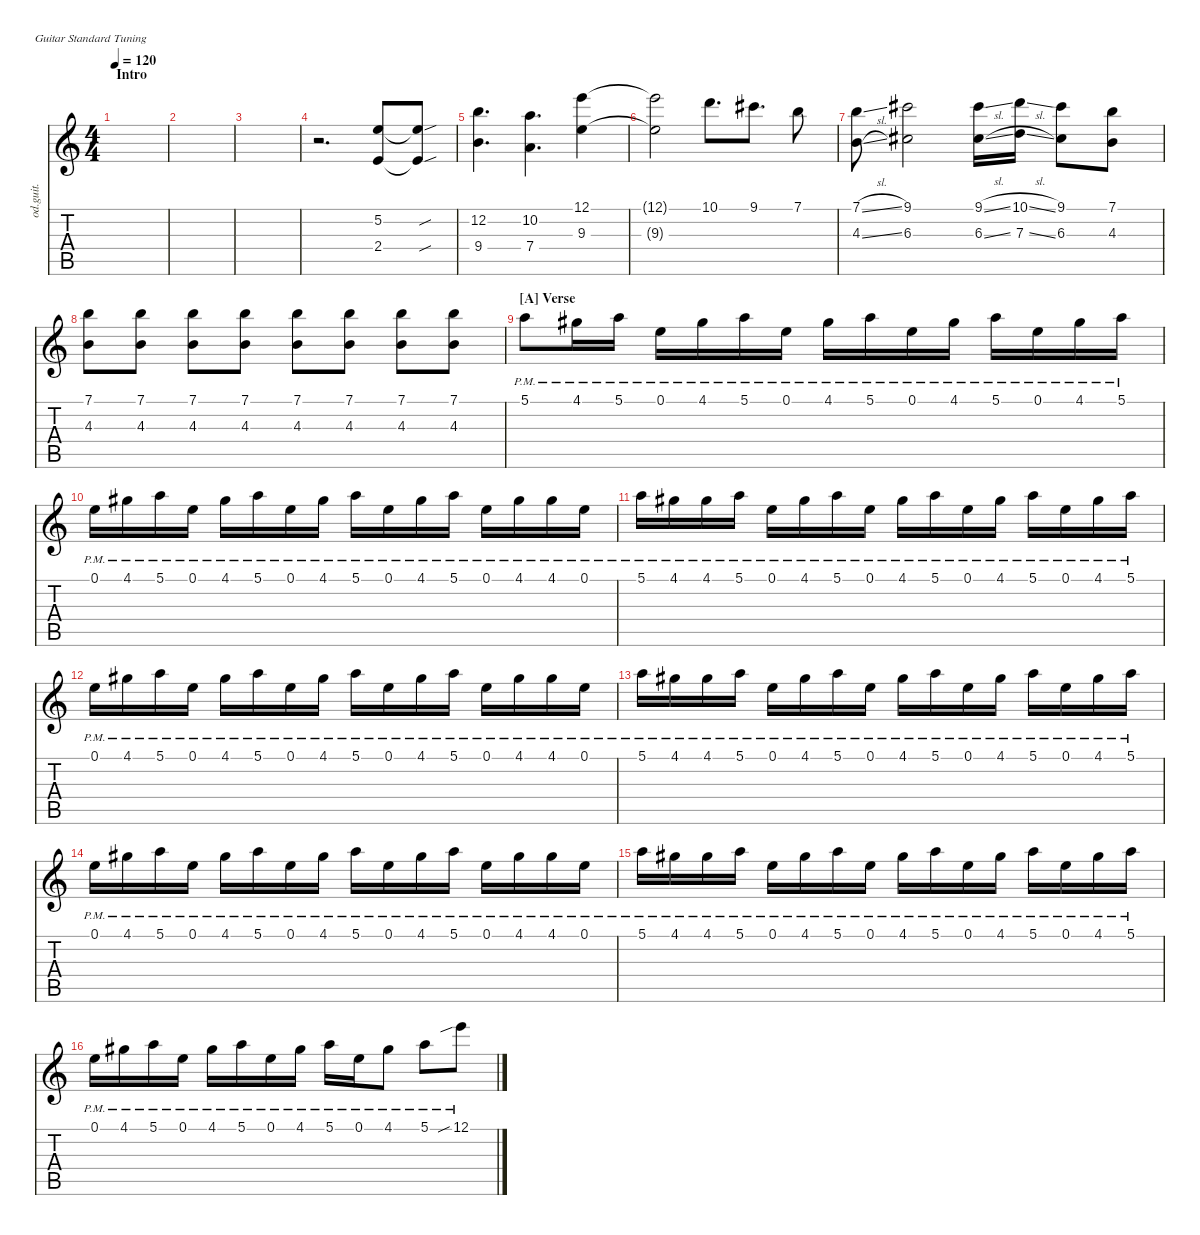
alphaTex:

\defaultSystemsLayout 4
\hideDynamics
\bracketExtendMode nobrackets
\track ("Overdriven Guitar 1" "od.guit.") {instrument overdrivenguitar}
\staff {score tabs}
\tuning (E4 B3 G3 D3 A2 E2)
\ts (4 4)
\section ("" "Intro")
\tempo 120
\clef g2
\ks c
|
|
|
r.2{d beam Down} (5.2 2.4).8{beam Up} (2.4{sou t} 5.2{sou t}).8{beam Up} |
(12.2 9.4).4{d beam Down} (10.2 7.4).4{d beam Down} (12.1 9.3).4{beam Down} |
(12.1{t} 9.3{t}).2{beam Down} 10.1.8{d beam Down} 9.1{acc #}.8{d beam Down} 7.1.8{beam Down} |
(7.1{sl} 4.3{sl}).8{beam Down} (9.1{acc #} 6.3{acc #}).2{beam Down} (9.1{sl acc #} 6.3{sl acc #}).16{beam Down} (10.1{sl} 7.3{sl}).16{beam Down} (9.1{acc #} 6.3{acc #}).8{beam Down} (7.1 4.3).8{beam Down} |
(7.1 4.3).8{beam Down} (7.1 4.3).8{beam Down} (7.1 4.3).8{beam Down} (7.1 4.3).8{beam Down} (7.1 4.3).8{beam Down} (7.1 4.3).8{beam Down} (7.1 4.3).8{beam Down} (7.1 4.3).8{beam Down} |
\section ("A" "Verse")
5.1{pm}.8{beam Down} 4.1{pm acc #}.16{beam Down} 5.1{pm}.16{beam Down} 0.1{pm}.16{beam Down} 4.1{pm acc #}.16{beam Down} 5.1{pm}.16{beam Down} 0.1{pm}.16{beam Down} 4.1{pm acc #}.16{beam Down} 5.1{pm}.16{beam Down} 0.1{pm}.16{beam Down} 4.1{pm acc #}.16{beam Down} 5.1{pm}.16{beam Down} 0.1{pm}.16{beam Down} 4.1{pm acc #}.16{beam Down} 5.1{pm}.16{beam Down} |
0.1{pm}.16{beam Down} 4.1{pm acc #}.16{beam Down} 5.1{pm}.16{beam Down} 0.1{pm}.16{beam Down} 4.1{pm acc #}.16{beam Down} 5.1{pm}.16{beam Down} 0.1{pm}.16{beam Down} 4.1{pm acc #}.16{beam Down} 5.1{pm}.16{beam Down} 0.1{pm}.16{beam Down} 4.1{pm acc #}.16{beam Down} 5.1{pm}.16{beam Down} 0.1{pm}.16{beam Down} 4.1{pm acc #}.16{beam Down} 4.1{pm acc #}.16{beam Down} 0.1{pm}.16{beam Down} |
5.1{pm}.16{beam Down} 4.1{pm acc #}.16{beam Down} 4.1{pm acc #}.16{beam Down} 5.1{pm}.16{beam Down} 0.1{pm}.16{beam Down} 4.1{pm acc #}.16{beam Down} 5.1{pm}.16{beam Down} 0.1{pm}.16{beam Down} 4.1{pm acc #}.16{beam Down} 5.1{pm}.16{beam Down} 0.1{pm}.16{beam Down} 4.1{pm acc #}.16{beam Down} 5.1{pm}.16{beam Down} 0.1{pm}.16{beam Down} 4.1{pm acc #}.16{beam Down} 5.1{pm}.16{beam Down} |
0.1{pm}.16{beam Down} 4.1{pm acc #}.16{beam Down} 5.1{pm}.16{beam Down} 0.1{pm}.16{beam Down} 4.1{pm acc #}.16{beam Down} 5.1{pm}.16{beam Down} 0.1{pm}.16{beam Down} 4.1{pm acc #}.16{beam Down} 5.1{pm}.16{beam Down} 0.1{pm}.16{beam Down} 4.1{pm acc #}.16{beam Down} 5.1{pm}.16{beam Down} 0.1{pm}.16{beam Down} 4.1{pm acc #}.16{beam Down} 4.1{pm acc #}.16{beam Down} 0.1{pm}.16{beam Down} |
5.1{pm}.16{beam Down} 4.1{pm acc #}.16{beam Down} 4.1{pm acc #}.16{beam Down} 5.1{pm}.16{beam Down} 0.1{pm}.16{beam Down} 4.1{pm acc #}.16{beam Down} 5.1{pm}.16{beam Down} 0.1{pm}.16{beam Down} 4.1{pm acc #}.16{beam Down} 5.1{pm}.16{beam Down} 0.1{pm}.16{beam Down} 4.1{pm acc #}.16{beam Down} 5.1{pm}.16{beam Down} 0.1{pm}.16{beam Down} 4.1{pm acc #}.16{beam Down} 5.1{pm}.16{beam Down} |
0.1{pm}.16{beam Down} 4.1{pm acc #}.16{beam Down} 5.1{pm}.16{beam Down} 0.1{pm}.16{beam Down} 4.1{pm acc #}.16{beam Down} 5.1{pm}.16{beam Down} 0.1{pm}.16{beam Down} 4.1{pm acc #}.16{beam Down} 5.1{pm}.16{beam Down} 0.1{pm}.16{beam Down} 4.1{pm acc #}.16{beam Down} 5.1{pm}.16{beam Down} 0.1{pm}.16{beam Down} 4.1{pm acc #}.16{beam Down} 4.1{pm acc #}.16{beam Down} 0.1{pm}.16{beam Down} |
5.1{pm}.16{beam Down} 4.1{pm acc #}.16{beam Down} 4.1{pm acc #}.16{beam Down} 5.1{pm}.16{beam Down} 0.1{pm}.16{beam Down} 4.1{pm acc #}.16{beam Down} 5.1{pm}.16{beam Down} 0.1{pm}.16{beam Down} 4.1{pm acc #}.16{beam Down} 5.1{pm}.16{beam Down} 0.1{pm}.16{beam Down} 4.1{pm acc #}.16{beam Down} 5.1{pm}.16{beam Down} 0.1{pm}.16{beam Down} 4.1{pm acc #}.16{beam Down} 5.1{pm}.16{beam Down} |
0.1{pm}.16{beam Down} 4.1{pm acc #}.16{beam Down} 5.1{pm}.16{beam Down} 0.1{pm}.16{beam Down} 4.1{pm acc #}.16{beam Down} 5.1{pm}.16{beam Down} 0.1{pm}.16{beam Down} 4.1{pm acc #}.16{beam Down} 5.1{pm}.16{beam Down} 0.1{pm}.16{beam Down} 4.1{pm acc #}.8{beam Down} 5.1{pm}.8{beam Down} 12.1{sib pm}.8{beam Down}
